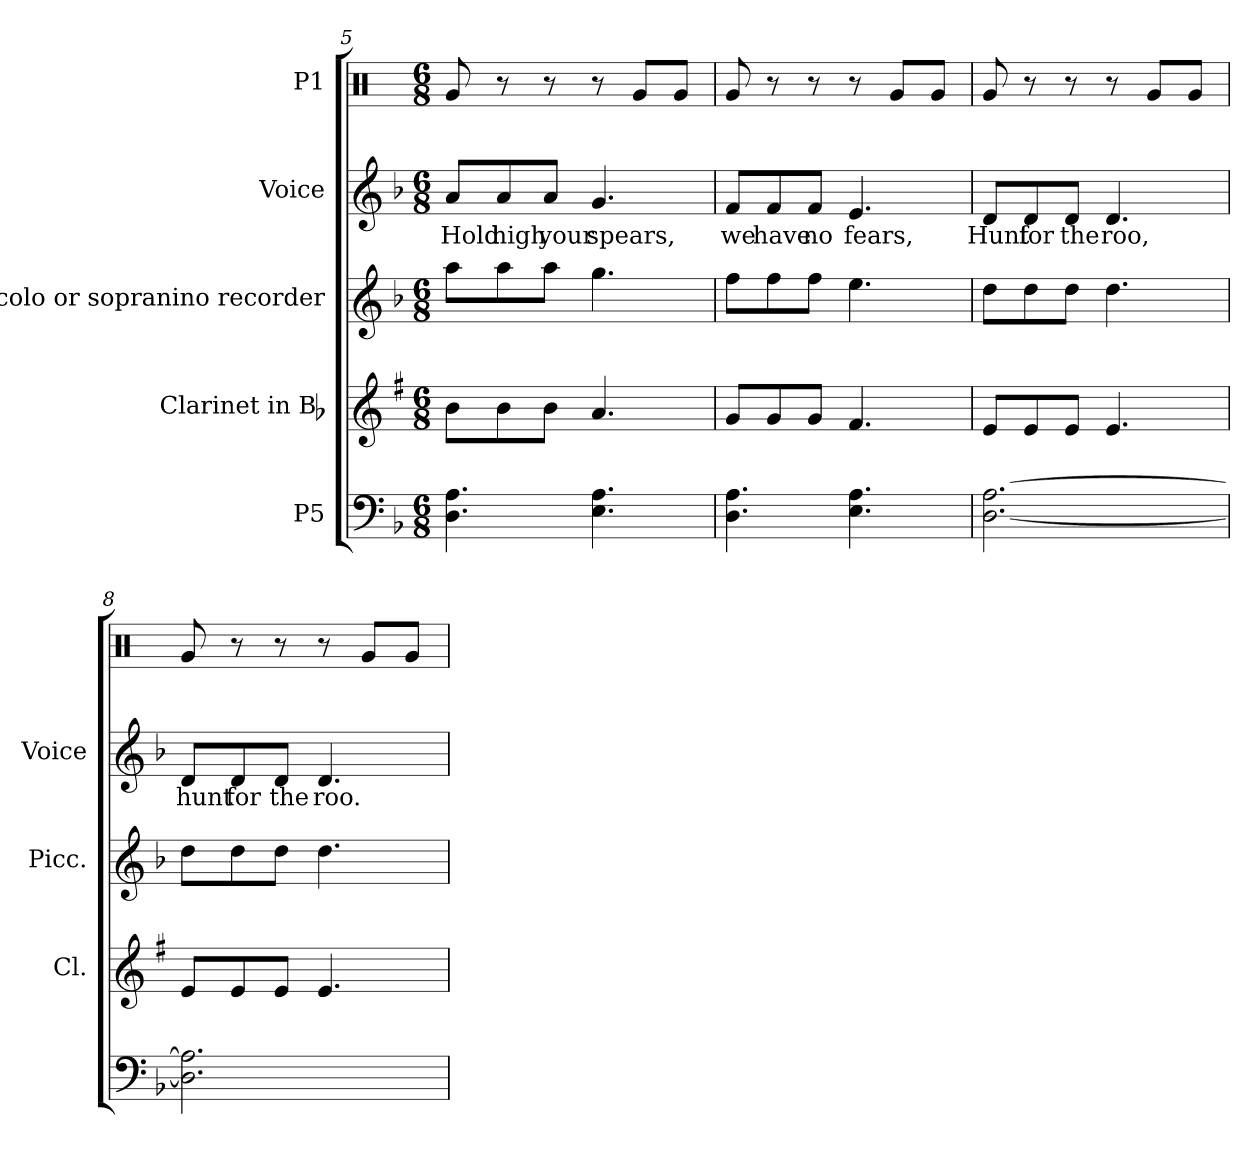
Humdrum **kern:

**kern	**kern	**kern	**kern	**text	**kern
*part5	*part4	*part3	*part2	*part2	*part1
*staff5	*staff4	*staff3	*staff2	*staff2	*staff1
*I"P5	*I"Clarinet in Bb	*I"Piccolo or  sopranino recorder	*I"Voice	*	*I"P1
*	*I'Cl.	*I'Picc.	*I'Voice	*	*
*clefF4	*clefG2	*clefG2	*clefG2	*	*clefX
*	*ITrd1c2	*ITrd-7c-12	*	*	*
*k[b-]	*k[b-]	*k[b-]	*k[b-]	*	*k[]
*F:	*F:	*F:	*F:	*	*C:
*M6/8	*M6/8	*M6/8	*M6/8	*	*M6/8
=5	=5	=5	=5	=5	=5
!	!	!	!	!LO:LY:b:color=#000000	!
4.Di\ 4.Ai	8ai\L	8aaai\L	8ai/L	Hold	8Rgi/
!	!	!	!	!LO:LY:b:color=#000000	!
.	8ai\	8aaai\	8ai/	high	8r
!	!	!	!	!LO:LY:b:color=#000000	!
.	8ai\J	8aaai\J	8ai/J	your	8r
!	!	!	!	!LO:LY:b:color=#000000	!
4.Ei\ 4.Ai	4.gi/	4.gggi\	4.gi/	spears,	8r
.	.	.	.	.	8Rgi/L
.	.	.	.	.	8Rgi/J
=6	=6	=6	=6	=6	=6
!	!	!	!	!LO:LY:b:color=#000000	!
4.Di\ 4.Ai	8fi/L	8fffi\L	8fi/L	we	8Rgi/
!	!	!	!	!LO:LY:b:color=#000000	!
.	8fi/	8fffi\	8fi/	have	8r
!	!	!	!	!LO:LY:b:color=#000000	!
.	8fi/J	8fffi\J	8fi/J	no	8r
!	!	!	!	!LO:LY:b:color=#000000	!
4.Ei\ 4.Ai	4.ei/	4.eeei\	4.ei/	fears,	8r
.	.	.	.	.	8Rgi/L
.	.	.	.	.	8Rgi/J
!!LO:LB:g=z
=7	=7	=7	=7	=7	=7
!	!	!	!	!LO:LY:b:color=#000000	!
[2.Di\ [2.Ai	8di/L	8dddi\L	8di/L	Hunt	8Rgi/
!	!	!	!	!LO:LY:b:color=#000000	!
.	8di/	8dddi\	8di/	for	8r
!	!	!	!	!LO:LY:b:color=#000000	!
.	8di/J	8dddi\J	8di/J	the	8r
!	!	!	!	!LO:LY:b:color=#000000	!
.	4.di/	4.dddi\	4.di/	roo,	8r
.	.	.	.	.	8Rgi/L
.	.	.	.	.	8Rgi/J
=8	=8	=8	=8	=8	=8
!	!	!	!	!LO:LY:b:color=#000000	!
2.Di\] 2.Ai]	8di/L	8dddi\L	8di/L	hunt	8Rgi/
!	!	!	!	!LO:LY:b:color=#000000	!
.	8di/	8dddi\	8di/	for	8r
!	!	!	!	!LO:LY:b:color=#000000	!
.	8di/J	8dddi\J	8di/J	the	8r
!	!	!	!	!LO:LY:b:color=#000000	!
.	4.di/	4.dddi\	4.di/	roo.	8r
.	.	.	.	.	8Rgi/L
.	.	.	.	.	8Rgi/J
=	=	=	=	=	=
*-	*-	*-	*-	*-	*-
